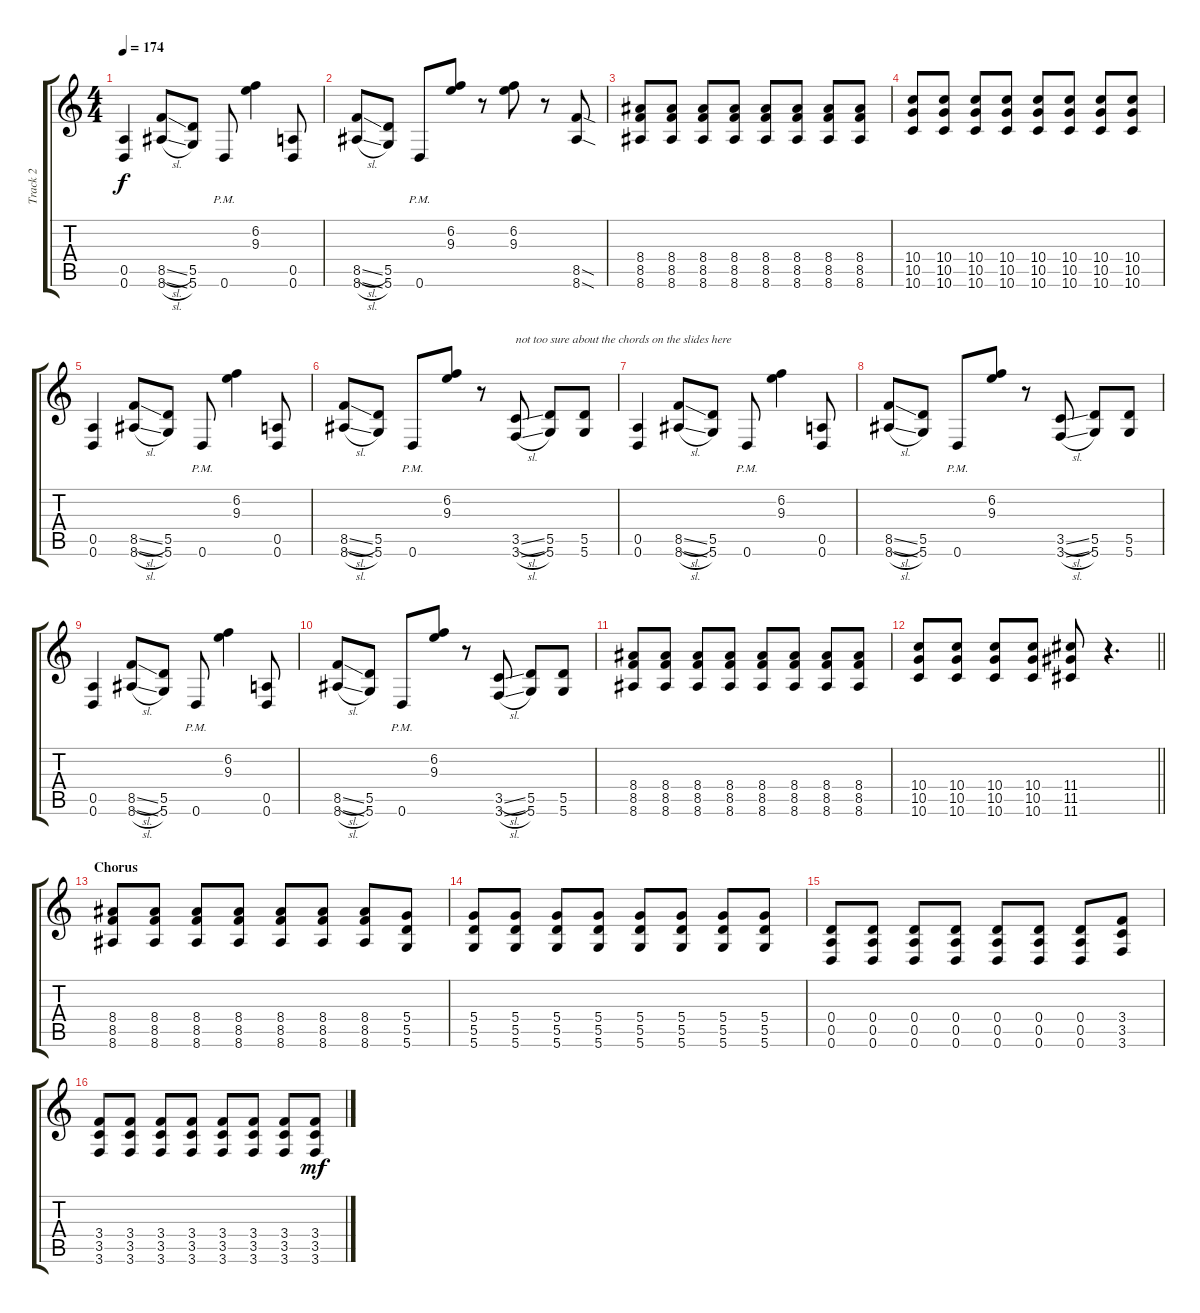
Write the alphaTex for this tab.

\track ("Track 2" "Track 2") {instrument distortionguitar}
\staff {score tabs}
\tuning (E4 B3 G3 D3 A2 D2) {hide}
\ts (4 4)
\tempo 174
\clef g2
\ks c
(0.5 0.6).4{dy f} (8.5{sl} 8.6{sl}).8 (5.5 5.6).8 0.6{pm}.8 (6.2 9.3).4 (0.5 0.6).8 |
(8.5{sl} 8.6{sl}).8 (5.5 5.6).8 0.6{pm}.8 (6.2 9.3).8 r.8 (6.2 9.3).8 r.8 (8.5{sod} 8.6{sod}).8 |
(8.4 8.5 8.6).8 (8.4 8.5 8.6).8 (8.4 8.5 8.6).8 (8.4 8.5 8.6).8 (8.4 8.5 8.6).8 (8.4 8.5 8.6).8 (8.4 8.5 8.6).8 (8.4 8.5 8.6).8 |
(10.4 10.5 10.6).8 (10.4 10.5 10.6).8 (10.4 10.5 10.6).8 (10.4 10.5 10.6).8 (10.4 10.5 10.6).8 (10.4 10.5 10.6).8 (10.4 10.5 10.6).8 (10.4 10.5 10.6).8 |
(0.5 0.6).4 (8.5{sl} 8.6{sl}).8 (5.5 5.6).8 0.6{pm}.8 (6.2 9.3).4 (0.5 0.6).8 |
(8.5{sl} 8.6{sl}).8 (5.5 5.6).8 0.6{pm}.8 (6.2 9.3).8 r.8 (3.5{sl} 3.6{sl}).8{txt "not too sure about the chords on the slides here"} (5.5 5.6).8 (5.5 5.6).8 |
(0.5 0.6).4 (8.5{sl} 8.6{sl}).8 (5.5 5.6).8 0.6{pm}.8 (6.2 9.3).4 (0.5 0.6).8 |
(8.5{sl} 8.6{sl}).8 (5.5 5.6).8 0.6{pm}.8 (6.2 9.3).8 r.8 (3.5{sl} 3.6{sl}).8 (5.5 5.6).8 (5.5 5.6).8 |
(0.5 0.6).4 (8.5{sl} 8.6{sl}).8 (5.5 5.6).8 0.6{pm}.8 (6.2 9.3).4 (0.5 0.6).8 |
(8.5{sl} 8.6{sl}).8 (5.5 5.6).8 0.6{pm}.8 (6.2 9.3).8 r.8 (3.5{sl} 3.6{sl}).8 (5.5 5.6).8 (5.5 5.6).8 |
(8.4 8.5 8.6).8 (8.4 8.5 8.6).8 (8.4 8.5 8.6).8 (8.4 8.5 8.6).8 (8.4 8.5 8.6).8 (8.4 8.5 8.6).8 (8.4 8.5 8.6).8 (8.4 8.5 8.6).8 |
\barLineRight lightlight
(10.4 10.5 10.6).8 (10.4 10.5 10.6).8 (10.4 10.5 10.6).8 (10.4 10.5 10.6).8 (11.4 11.5 11.6).8 r.4{d} |
\section ("" "Chorus")
(8.4 8.5 8.6).8 (8.4 8.5 8.6).8 (8.4 8.5 8.6).8 (8.4 8.5 8.6).8 (8.4 8.5 8.6).8 (8.4 8.5 8.6).8 (8.4 8.5 8.6).8 (5.4 5.5 5.6).8 |
(5.4 5.5 5.6).8 (5.4 5.5 5.6).8 (5.4 5.5 5.6).8 (5.4 5.5 5.6).8 (5.4 5.5 5.6).8 (5.4 5.5 5.6).8 (5.4 5.5 5.6).8 (5.4 5.5 5.6).8 |
(0.4 0.5 0.6).8 (0.4 0.5 0.6).8 (0.4 0.5 0.6).8 (0.4 0.5 0.6).8 (0.4 0.5 0.6).8 (0.4 0.5 0.6).8 (0.4 0.5 0.6).8 (3.4 3.5 3.6).8 |
(3.4 3.5 3.6).8 (3.4 3.5 3.6).8 (3.4 3.5 3.6).8 (3.4 3.5 3.6).8 (3.4 3.5 3.6).8 (3.4 3.5 3.6).8 (3.4 3.5 3.6).8 (3.4 3.5 3.6).8{dy mf}
